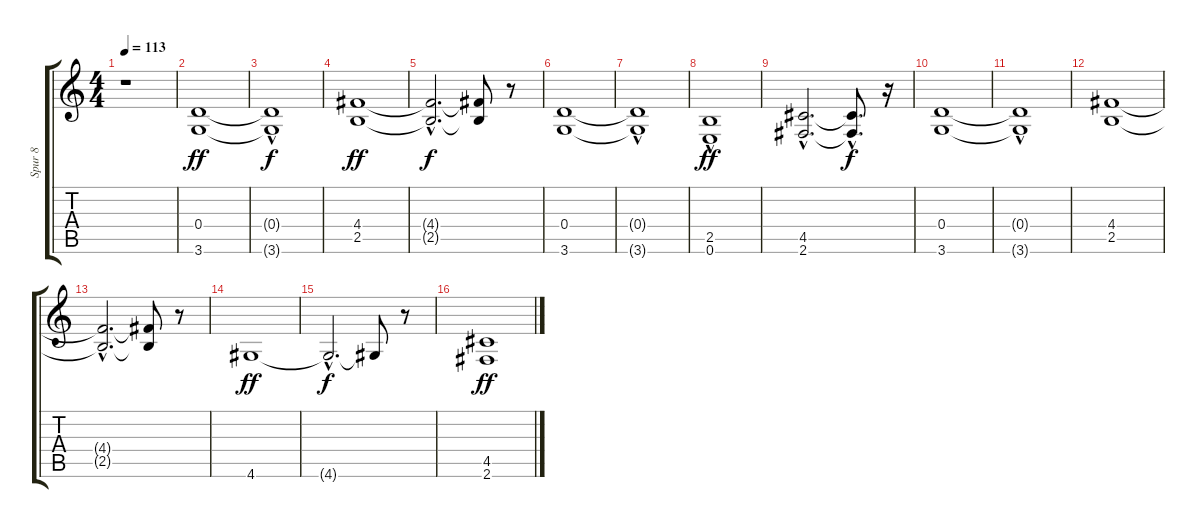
\track ("Spur 8" "Spur 8") {instrument distortionguitar}
\staff {score tabs}
\tuning (E4 B3 G3 D3 A2 E2) {hide}
\ts (4 4)
\tempo 113
\clef g2
\ks c
r.1{dy f} |
(0.4 3.6).1{dy ff} |
(0.4{t} 3.6{hac t}).1{dy f} |
(4.4 2.5).1{dy ff} |
(4.4{hac t} 2.5{hac t}).2{d dy f} (4.4{t} 2.5{t}).8 r.8 |
(0.4 3.6).1 |
(0.4{t} 3.6{hac t}).1 |
(2.5 0.6{hac}).1{dy ff} |
(4.5{hac} 2.6{hac}).2{d} (4.5{hac t} 2.6{hac t}).8{d dy f} r.16 |
(0.4 3.6).1 |
(0.4{t} 3.6{hac t}).1 |
(4.4 2.5).1 |
(4.4{hac t} 2.5{hac t}).2{d} (4.4{t} 2.5{t}).8 r.8 |
4.6.1{dy ff} |
4.6{hac t}.2{d dy f} 4.6{t}.8 r.8 |
(4.5 2.6).1{dy ff}
